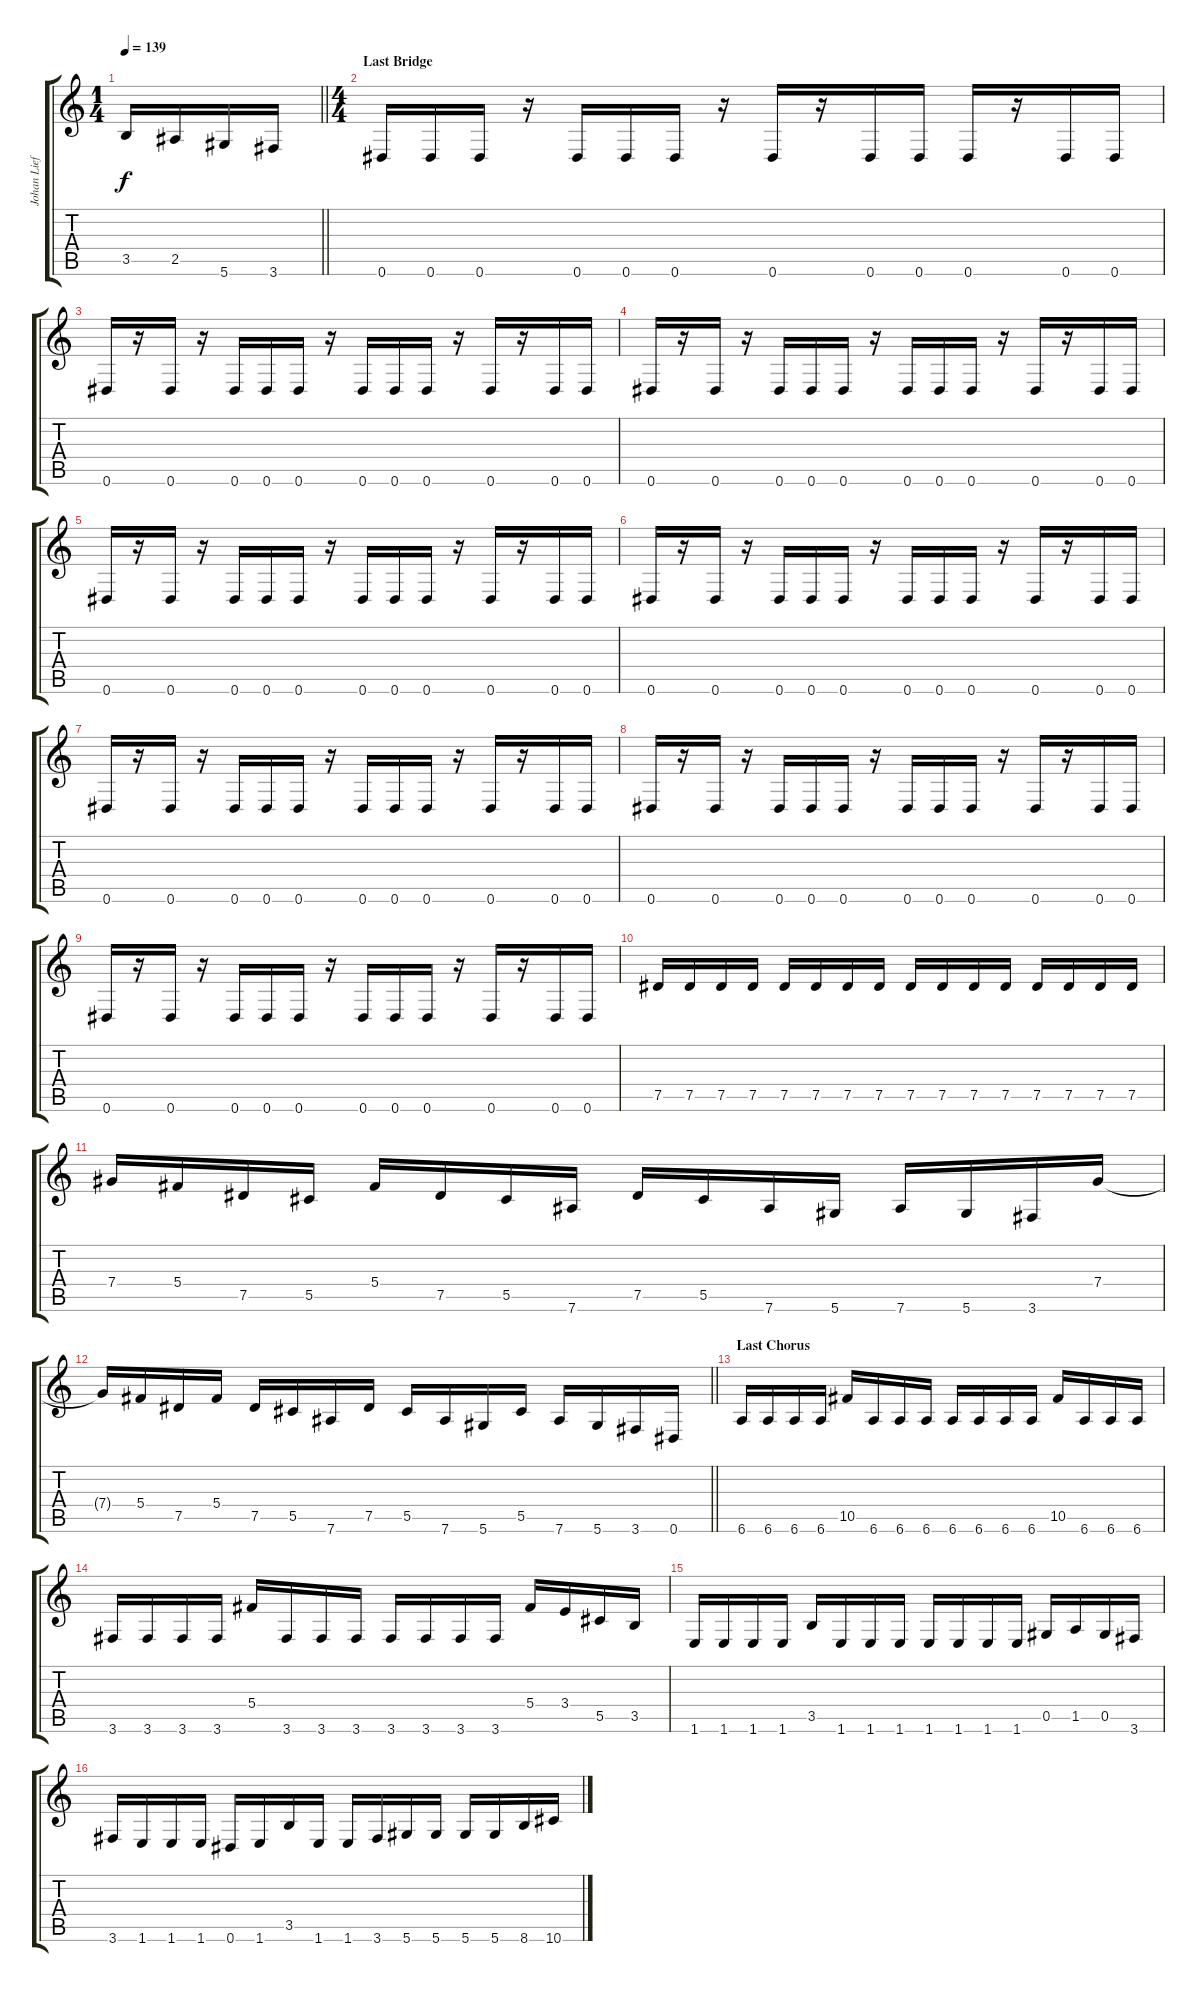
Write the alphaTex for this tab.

\track ("Johan Liefvendahl" "Johan Lief") {instrument overdrivenguitar}
\staff {score tabs}
\tuning (Eb4 Bb3 Gb3 Db3 Ab2 Eb2) {hide}
\ts (1 4)
\tempo 139
\clef g2
\barLineRight lightlight
\ks c
3.5.16{dy f} 2.5.16 5.6.16 3.6.16 |
\ts (4 4)
\section ("" "Last Bridge")
0.6.16 0.6.16 0.6.16 r.16 0.6.16 0.6.16 0.6.16 r.16 0.6.16 r.16 0.6.16 0.6.16 0.6.16 r.16 0.6.16 0.6.16 |
0.6.16 r.16 0.6.16 r.16 0.6.16 0.6.16 0.6.16 r.16 0.6.16 0.6.16 0.6.16 r.16 0.6.16 r.16 0.6.16 0.6.16 |
0.6.16 r.16 0.6.16 r.16 0.6.16 0.6.16 0.6.16 r.16 0.6.16 0.6.16 0.6.16 r.16 0.6.16 r.16 0.6.16 0.6.16 |
0.6.16 r.16 0.6.16 r.16 0.6.16 0.6.16 0.6.16 r.16 0.6.16 0.6.16 0.6.16 r.16 0.6.16 r.16 0.6.16 0.6.16 |
0.6.16 r.16 0.6.16 r.16 0.6.16 0.6.16 0.6.16 r.16 0.6.16 0.6.16 0.6.16 r.16 0.6.16 r.16 0.6.16 0.6.16 |
0.6.16 r.16 0.6.16 r.16 0.6.16 0.6.16 0.6.16 r.16 0.6.16 0.6.16 0.6.16 r.16 0.6.16 r.16 0.6.16 0.6.16 |
0.6.16 r.16 0.6.16 r.16 0.6.16 0.6.16 0.6.16 r.16 0.6.16 0.6.16 0.6.16 r.16 0.6.16 r.16 0.6.16 0.6.16 |
0.6.16 r.16 0.6.16 r.16 0.6.16 0.6.16 0.6.16 r.16 0.6.16 0.6.16 0.6.16 r.16 0.6.16 r.16 0.6.16 0.6.16 |
7.5.16 7.5.16 7.5.16 7.5.16 7.5.16 7.5.16 7.5.16 7.5.16 7.5.16 7.5.16 7.5.16 7.5.16 7.5.16 7.5.16 7.5.16 7.5.16 |
7.4.16 5.4.16 7.5.16 5.5.16 5.4.16 7.5.16 5.5.16 7.6.16 7.5.16 5.5.16 7.6.16 5.6.16 7.6.16 5.6.16 3.6.16 7.4.16 |
\barLineRight lightlight
7.4{t}.16 5.4.16 7.5.16 5.4.16 7.5.16 5.5.16 7.6.16 7.5.16 5.5.16 7.6.16 5.6.16 5.5.16 7.6.16 5.6.16 3.6.16 0.6.16 |
\section ("" "Last Chorus")
6.6.16 6.6.16 6.6.16 6.6.16 10.5.16 6.6.16 6.6.16 6.6.16 6.6.16 6.6.16 6.6.16 6.6.16 10.5.16 6.6.16 6.6.16 6.6.16 |
3.6.16 3.6.16 3.6.16 3.6.16 5.4.16 3.6.16 3.6.16 3.6.16 3.6.16 3.6.16 3.6.16 3.6.16 5.4.16 3.4.16 5.5.16 3.5.16 |
1.6.16 1.6.16 1.6.16 1.6.16 3.5.16 1.6.16 1.6.16 1.6.16 1.6.16 1.6.16 1.6.16 1.6.16 0.5.16 1.5.16 0.5.16 3.6.16 |
3.6.16 1.6.16 1.6.16 1.6.16 0.6.16 1.6.16 3.5.16 1.6.16 1.6.16 3.6.16 5.6.16 5.6.16 5.6.16 5.6.16 8.6.16 10.6.16
